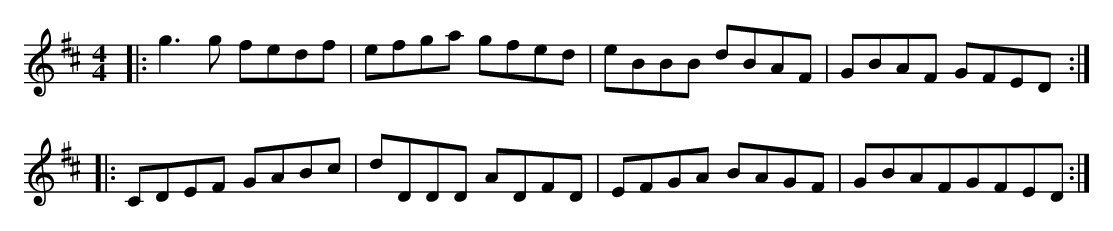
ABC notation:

X:1
M:4/4
K:D
|:g3g fedf|efga gfed|eBBB dBAF|GBAF GFED:|
|:CDEF GABc|dDDD ADFD|EFGA BAGF|GBAFGFED:|
